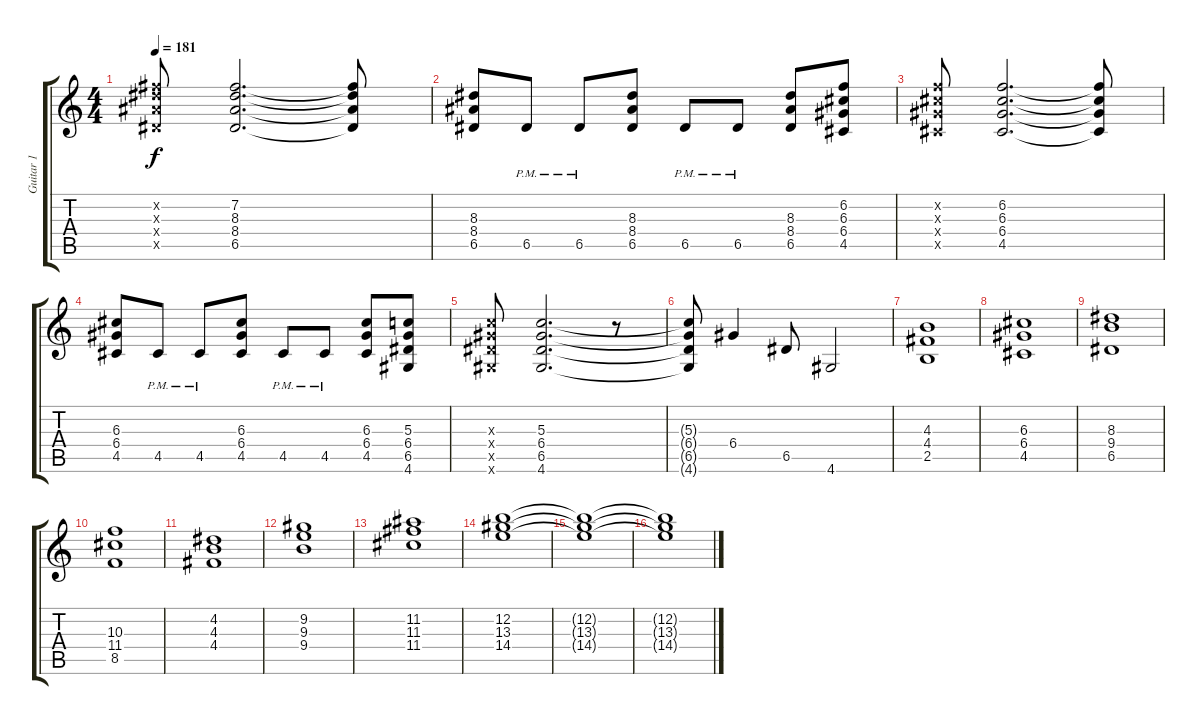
\track ("Guitar 1" "Guitar 1") {instrument overdrivenguitar}
\staff {score tabs}
\tuning (E4 B3 G3 D3 A2 E2) {hide}
\ts (4 4)
\tempo 181
\clef g2
\ks c
(7.2{x} 8.3{x} 8.4{x} 6.5{x}).8{dy f} (7.2 8.3 8.4 6.5).2{d} (7.2{t} 8.3{t} 8.4{t} 6.5{t}).8 |
(8.3 8.4 6.5).8 6.5{pm}.8 6.5{pm}.8 (8.3 8.4 6.5).8 6.5{pm}.8 6.5{pm}.8 (8.3 8.4 6.5).8 (6.2 6.3 6.4 4.5).8 |
(6.2{x} 6.3{x} 6.4{x} 4.5{x}).8 (6.2 6.3 6.4 4.5).2{d} (6.2{t} 6.3{t} 6.4{t} 4.5{t}).8 |
(6.3 6.4 4.5).8 4.5{pm}.8 4.5{pm}.8 (6.3 6.4 4.5).8 4.5{pm}.8 4.5{pm}.8 (6.3 6.4 4.5).8 (5.3 6.4 6.5 4.6).8 |
(5.3{x} 6.4{x} 6.5{x} 4.6{x}).8 (5.3 6.4 6.5 4.6).2{d} r.8 |
(5.3{t} 6.4{t} 6.5{t} 4.6{t}).8 6.4.4 6.5.8 4.6.2 |
(4.3 4.4 2.5).1 |
(6.3 6.4 4.5).1 |
(8.3 9.4 6.5).1 |
(10.3 11.4 8.5).1 |
(4.2 4.3 4.4).1 |
(9.2 9.3 9.4).1 |
(11.2 11.3 11.4).1 |
(12.2 13.3 14.4).1 |
(12.2{t} 13.3{t} 14.4{t}).1{volume 3} |
(12.2{t} 13.3{t} 14.4{t}).1
